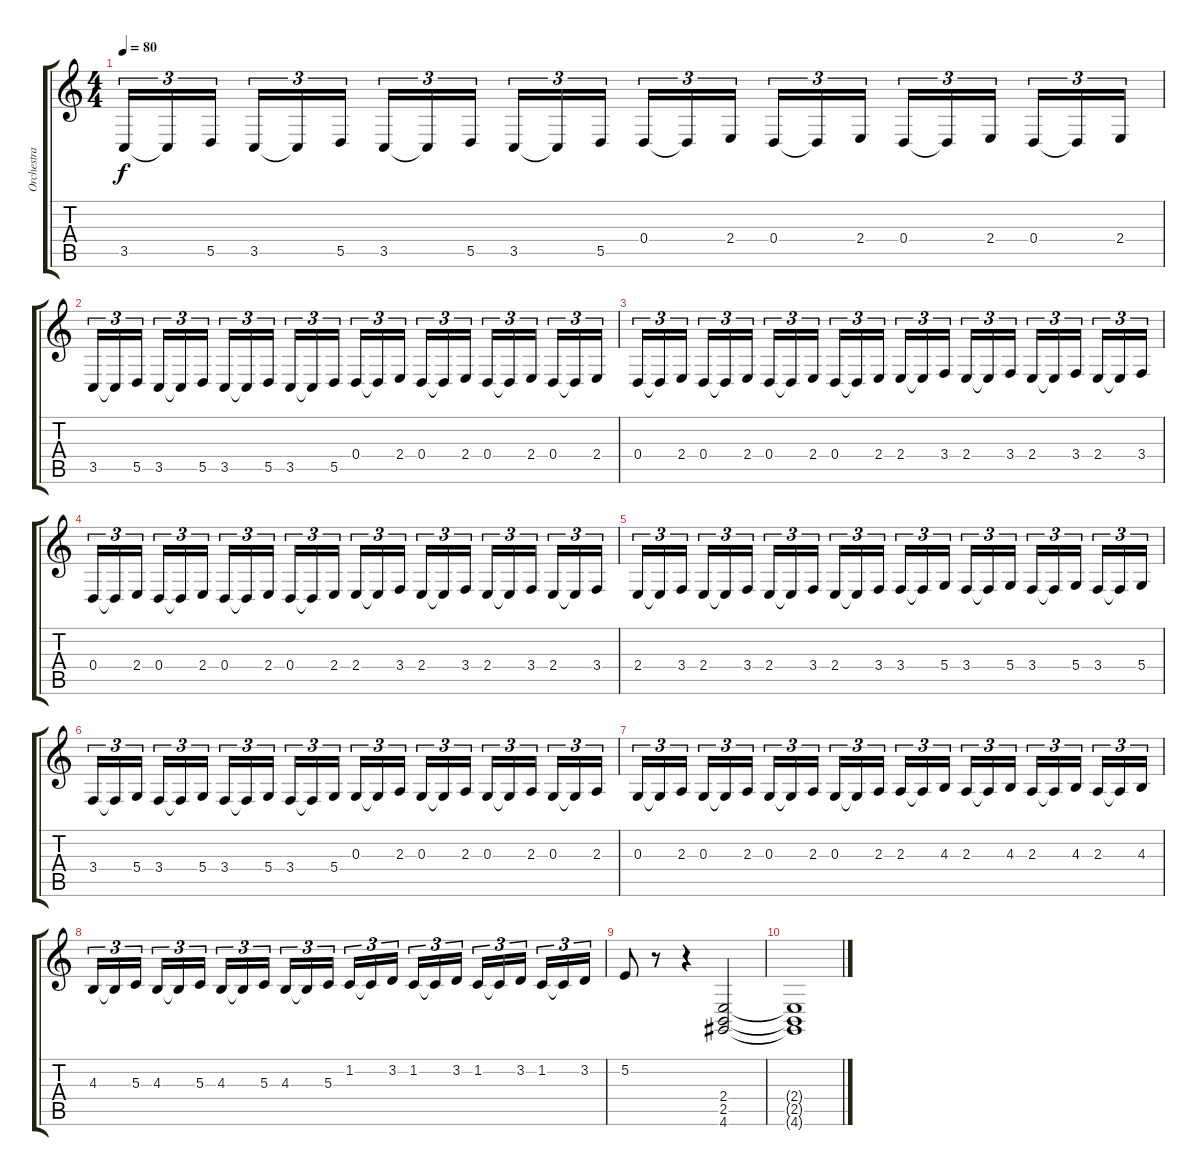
\track ("Orchestra 1" "Orchestra ") {instrument stringensemble1}
\staff {score tabs}
\tuning (E4 B3 G3 D3 A2 E2) {hide}
\ts (4 4)
\tempo 80
\clef g2
\ks c
3.5.16{tu (3 2) dy f} 3.5{t}.16{tu (3 2)} 5.5.16{tu (3 2)} 3.5.16{tu (3 2)} 3.5{t}.16{tu (3 2)} 5.5.16{tu (3 2)} 3.5.16{tu (3 2)} 3.5{t}.16{tu (3 2)} 5.5.16{tu (3 2)} 3.5.16{tu (3 2)} 3.5{t}.16{tu (3 2)} 5.5.16{tu (3 2)} 0.4.16{tu (3 2)} 0.4{t}.16{tu (3 2)} 2.4.16{tu (3 2)} 0.4.16{tu (3 2)} 0.4{t}.16{tu (3 2)} 2.4.16{tu (3 2)} 0.4.16{tu (3 2)} 0.4{t}.16{tu (3 2)} 2.4.16{tu (3 2)} 0.4.16{tu (3 2)} 0.4{t}.16{tu (3 2)} 2.4.16{tu (3 2)} |
3.5.16{tu (3 2)} 3.5{t}.16{tu (3 2)} 5.5.16{tu (3 2)} 3.5.16{tu (3 2)} 3.5{t}.16{tu (3 2)} 5.5.16{tu (3 2)} 3.5.16{tu (3 2)} 3.5{t}.16{tu (3 2)} 5.5.16{tu (3 2)} 3.5.16{tu (3 2)} 3.5{t}.16{tu (3 2)} 5.5.16{tu (3 2)} 0.4.16{tu (3 2)} 0.4{t}.16{tu (3 2)} 2.4.16{tu (3 2)} 0.4.16{tu (3 2)} 0.4{t}.16{tu (3 2)} 2.4.16{tu (3 2)} 0.4.16{tu (3 2)} 0.4{t}.16{tu (3 2)} 2.4.16{tu (3 2)} 0.4.16{tu (3 2)} 0.4{t}.16{tu (3 2)} 2.4.16{tu (3 2)} |
0.4.16{tu (3 2)} 0.4{t}.16{tu (3 2)} 2.4.16{tu (3 2)} 0.4.16{tu (3 2)} 0.4{t}.16{tu (3 2)} 2.4.16{tu (3 2)} 0.4.16{tu (3 2)} 0.4{t}.16{tu (3 2)} 2.4.16{tu (3 2)} 0.4.16{tu (3 2)} 0.4{t}.16{tu (3 2)} 2.4.16{tu (3 2)} 2.4.16{tu (3 2)} 2.4{t}.16{tu (3 2)} 3.4.16{tu (3 2)} 2.4.16{tu (3 2)} 2.4{t}.16{tu (3 2)} 3.4.16{tu (3 2)} 2.4.16{tu (3 2)} 2.4{t}.16{tu (3 2)} 3.4.16{tu (3 2)} 2.4.16{tu (3 2)} 2.4{t}.16{tu (3 2)} 3.4.16{tu (3 2)} |
0.4.16{tu (3 2)} 0.4{t}.16{tu (3 2)} 2.4.16{tu (3 2)} 0.4.16{tu (3 2)} 0.4{t}.16{tu (3 2)} 2.4.16{tu (3 2)} 0.4.16{tu (3 2)} 0.4{t}.16{tu (3 2)} 2.4.16{tu (3 2)} 0.4.16{tu (3 2)} 0.4{t}.16{tu (3 2)} 2.4.16{tu (3 2)} 2.4.16{tu (3 2)} 2.4{t}.16{tu (3 2)} 3.4.16{tu (3 2)} 2.4.16{tu (3 2)} 2.4{t}.16{tu (3 2)} 3.4.16{tu (3 2)} 2.4.16{tu (3 2)} 2.4{t}.16{tu (3 2)} 3.4.16{tu (3 2)} 2.4.16{tu (3 2)} 2.4{t}.16{tu (3 2)} 3.4.16{tu (3 2)} |
2.4.16{tu (3 2)} 2.4{t}.16{tu (3 2)} 3.4.16{tu (3 2)} 2.4.16{tu (3 2)} 2.4{t}.16{tu (3 2)} 3.4.16{tu (3 2)} 2.4.16{tu (3 2)} 2.4{t}.16{tu (3 2)} 3.4.16{tu (3 2)} 2.4.16{tu (3 2)} 2.4{t}.16{tu (3 2)} 3.4.16{tu (3 2)} 3.4.16{tu (3 2)} 3.4{t}.16{tu (3 2)} 5.4.16{tu (3 2)} 3.4.16{tu (3 2)} 3.4{t}.16{tu (3 2)} 5.4.16{tu (3 2)} 3.4.16{tu (3 2)} 3.4{t}.16{tu (3 2)} 5.4.16{tu (3 2)} 3.4.16{tu (3 2)} 3.4{t}.16{tu (3 2)} 5.4.16{tu (3 2)} |
3.4.16{tu (3 2)} 3.4{t}.16{tu (3 2)} 5.4.16{tu (3 2)} 3.4.16{tu (3 2)} 3.4{t}.16{tu (3 2)} 5.4.16{tu (3 2)} 3.4.16{tu (3 2)} 3.4{t}.16{tu (3 2)} 5.4.16{tu (3 2)} 3.4.16{tu (3 2)} 3.4{t}.16{tu (3 2)} 5.4.16{tu (3 2)} 0.3.16{tu (3 2)} 0.3{t}.16{tu (3 2)} 2.3.16{tu (3 2)} 0.3.16{tu (3 2)} 0.3{t}.16{tu (3 2)} 2.3.16{tu (3 2)} 0.3.16{tu (3 2)} 0.3{t}.16{tu (3 2)} 2.3.16{tu (3 2)} 0.3.16{tu (3 2)} 0.3{t}.16{tu (3 2)} 2.3.16{tu (3 2)} |
0.3.16{tu (3 2)} 0.3{t}.16{tu (3 2)} 2.3.16{tu (3 2)} 0.3.16{tu (3 2)} 0.3{t}.16{tu (3 2)} 2.3.16{tu (3 2)} 0.3.16{tu (3 2)} 0.3{t}.16{tu (3 2)} 2.3.16{tu (3 2)} 0.3.16{tu (3 2)} 0.3{t}.16{tu (3 2)} 2.3.16{tu (3 2)} 2.3.16{tu (3 2)} 2.3{t}.16{tu (3 2)} 4.3.16{tu (3 2)} 2.3.16{tu (3 2)} 2.3{t}.16{tu (3 2)} 4.3.16{tu (3 2)} 2.3.16{tu (3 2)} 2.3{t}.16{tu (3 2)} 4.3.16{tu (3 2)} 2.3.16{tu (3 2)} 2.3{t}.16{tu (3 2)} 4.3.16{tu (3 2)} |
4.3.16{tu (3 2)} 4.3{t}.16{tu (3 2)} 5.3.16{tu (3 2)} 4.3.16{tu (3 2)} 4.3{t}.16{tu (3 2)} 5.3.16{tu (3 2)} 4.3.16{tu (3 2)} 4.3{t}.16{tu (3 2)} 5.3.16{tu (3 2)} 4.3.16{tu (3 2)} 4.3{t}.16{tu (3 2)} 5.3.16{tu (3 2)} 1.2.16{tu (3 2)} 1.2{t}.16{tu (3 2)} 3.2.16{tu (3 2)} 1.2.16{tu (3 2)} 1.2{t}.16{tu (3 2)} 3.2.16{tu (3 2)} 1.2.16{tu (3 2)} 1.2{t}.16{tu (3 2)} 3.2.16{tu (3 2)} 1.2.16{tu (3 2)} 1.2{t}.16{tu (3 2)} 3.2.16{tu (3 2)} |
5.2.8 r.8 r.4 (2.4 2.5 4.6).2 |
(2.4{t} 2.5{t} 4.6{t}).1
